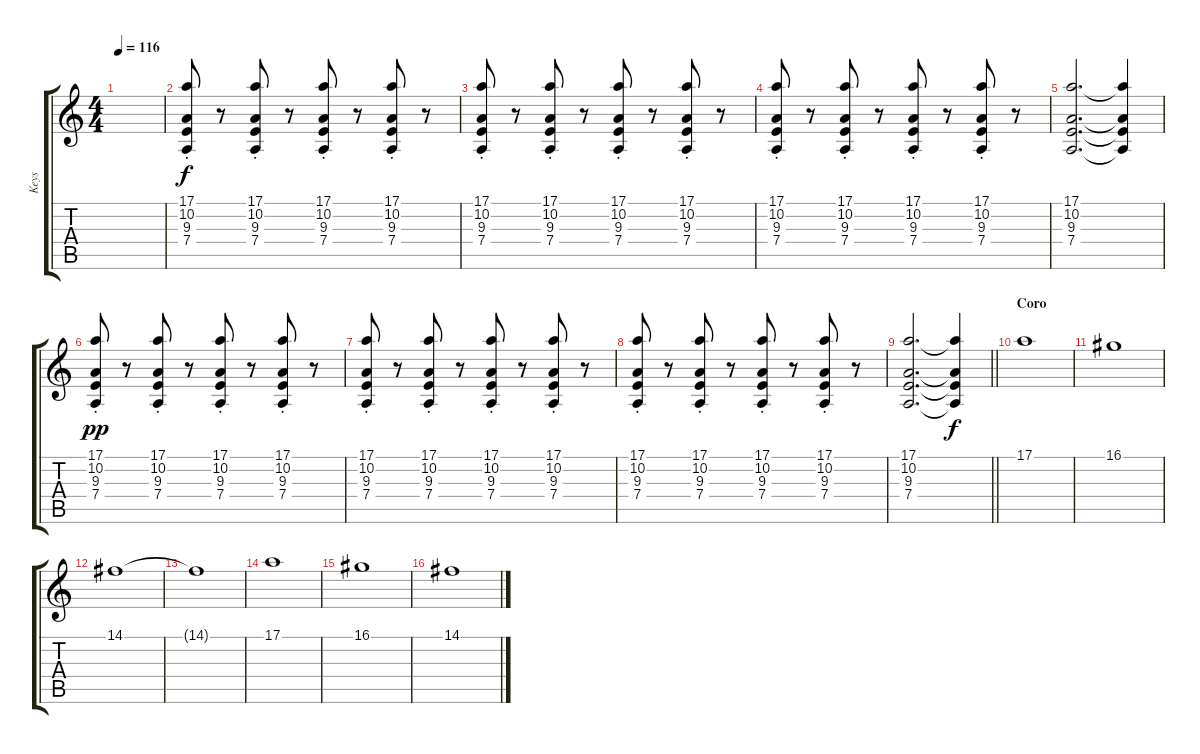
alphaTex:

\track ("Keys" "Keys") {instrument violin}
\staff {score tabs}
\tuning (E4 B3 G3 D3 A2 E2) {hide}
\ts (4 4)
\tempo 116
\clef g2
\ks c
|
(17.1 10.2{st} 9.3{st} 7.4{st}).8 r.8 (17.1 10.2{st} 9.3{st} 7.4{st}).8 r.8 (17.1 10.2{st} 9.3{st} 7.4{st}).8 r.8 (17.1 10.2{st} 9.3{st} 7.4{st}).8 r.8 |
(17.1 10.2{st} 9.3{st} 7.4{st}).8 r.8 (17.1 10.2{st} 9.3{st} 7.4{st}).8 r.8 (17.1 10.2{st} 9.3{st} 7.4{st}).8 r.8 (17.1 10.2{st} 9.3{st} 7.4{st}).8 r.8 |
(17.1 10.2{st} 9.3{st} 7.4{st}).8 r.8 (17.1 10.2{st} 9.3{st} 7.4{st}).8 r.8 (17.1 10.2{st} 9.3{st} 7.4{st}).8 r.8 (17.1 10.2{st} 9.3{st} 7.4{st}).8 r.8 |
(17.1 10.2 9.3 7.4).2{d volume 7} (17.1{t} 10.2{t} 9.3{t} 7.4{t}).4{dy f} |
(17.1 10.2{st} 9.3{st} 7.4{st}).8{dy pp} r.8 (17.1 10.2{st} 9.3{st} 7.4{st}).8 r.8 (17.1 10.2{st} 9.3{st} 7.4{st}).8 r.8 (17.1 10.2{st} 9.3{st} 7.4{st}).8 r.8 |
(17.1 10.2{st} 9.3{st} 7.4{st}).8 r.8 (17.1 10.2{st} 9.3{st} 7.4{st}).8 r.8 (17.1 10.2{st} 9.3{st} 7.4{st}).8 r.8 (17.1 10.2{st} 9.3{st} 7.4{st}).8 r.8 |
(17.1 10.2{st} 9.3{st} 7.4{st}).8 r.8 (17.1 10.2{st} 9.3{st} 7.4{st}).8 r.8 (17.1 10.2{st} 9.3{st} 7.4{st}).8 r.8 (17.1 10.2{st} 9.3{st} 7.4{st}).8 r.8{volume 3} |
\barLineRight lightlight
(17.1 10.2 9.3 7.4).2{d volume 7} (17.1{t} 10.2{t} 9.3{t} 7.4{t}).4{dy f} |
\section ("" "Coro")
17.1.1{volume 9} |
16.1.1 |
14.1.1 |
14.1{t}.1 |
17.1.1 |
16.1.1 |
14.1.1
